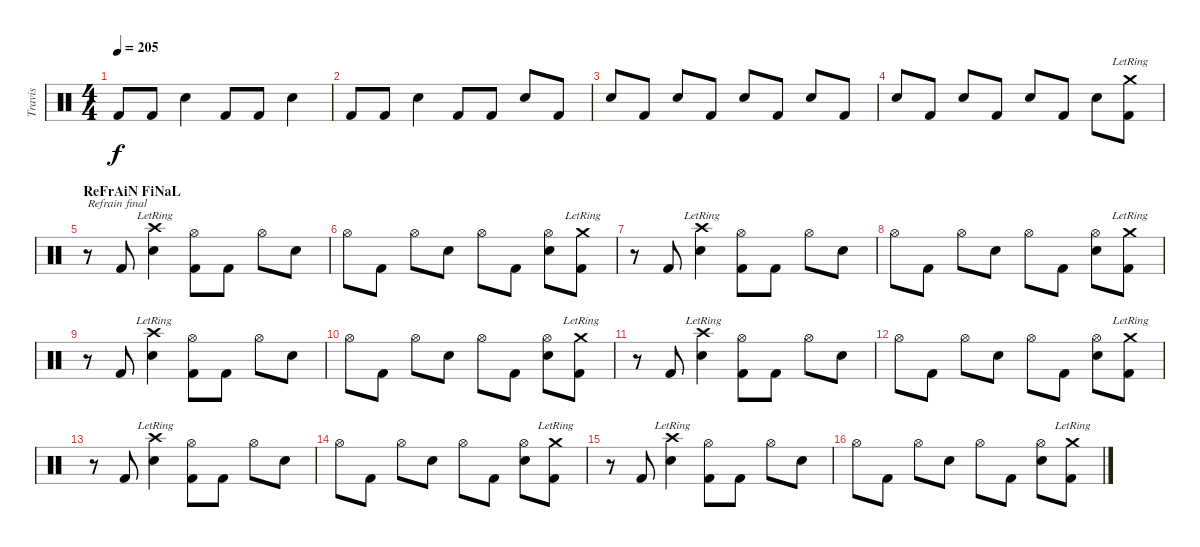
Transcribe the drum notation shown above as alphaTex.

\track ("Travis" "Travis") {instrument percussion}
\staff {score}
\articulation defaults
\ts (4 4)
\tempo 205
\clef neutral
\ks c "Kick (hit) 2".8{dy f} "Kick (hit) 2".8 "Electric Snare (hit)".4 "Kick (hit) 2".8 "Kick (hit) 2".8 "Electric Snare (hit)".4
|
"Kick (hit) 2".8 "Kick (hit) 2".8 "Electric Snare (hit)".4 "Kick (hit) 2".8 "Kick (hit) 2".8 "Electric Snare (hit)".8 "Kick (hit) 2".8 |
"Electric Snare (hit)".8 "Kick (hit) 2".8 "Electric Snare (hit)".8 "Kick (hit) 2".8 "Electric Snare (hit)".8 "Kick (hit) 2".8 "Electric Snare (hit)".8 "Kick (hit) 2".8 |
"Electric Snare (hit)".8 "Kick (hit) 2".8 "Electric Snare (hit)".8 "Kick (hit) 2".8 "Electric Snare (hit)".8 "Kick (hit) 2".8 "Electric Snare (hit)".8 ("Crash medium (hit)"{lr} "Kick (hit) 2").8 |
\section ("" "ReFrAiN FiNaL")
r.8{txt "Refrain final"} "Kick (hit) 2".8 ("Crash high (hit)"{lr} "Electric Snare (hit)").4 ("Hi-Hat (open)" "Kick (hit) 2").8 "Kick (hit) 2".8 "Hi-Hat (open)".8 "Electric Snare (hit)".8 |
"Hi-Hat (open)".8 "Kick (hit) 2".8 "Hi-Hat (open)".8 "Electric Snare (hit)".8 "Hi-Hat (open)".8 "Kick (hit) 2".8 ("Hi-Hat (open)" "Electric Snare (hit)").8 ("Crash medium (hit)"{lr} "Kick (hit) 2").8 |
r.8 "Kick (hit) 2".8 ("Crash high (hit)"{lr} "Electric Snare (hit)").4 ("Hi-Hat (open)" "Kick (hit) 2").8 "Kick (hit) 2".8 "Hi-Hat (open)".8 "Electric Snare (hit)".8 |
"Hi-Hat (open)".8 "Kick (hit) 2".8 "Hi-Hat (open)".8 "Electric Snare (hit)".8 "Hi-Hat (open)".8 "Kick (hit) 2".8 ("Hi-Hat (open)" "Electric Snare (hit)").8 ("Crash medium (hit)"{lr} "Kick (hit) 2").8 |
r.8 "Kick (hit) 2".8 ("Crash high (hit)"{lr} "Electric Snare (hit)").4 ("Hi-Hat (open)" "Kick (hit) 2").8 "Kick (hit) 2".8 "Hi-Hat (open)".8 "Electric Snare (hit)".8 |
"Hi-Hat (open)".8 "Kick (hit) 2".8 "Hi-Hat (open)".8 "Electric Snare (hit)".8 "Hi-Hat (open)".8 "Kick (hit) 2".8 ("Hi-Hat (open)" "Electric Snare (hit)").8 ("Crash medium (hit)"{lr} "Kick (hit) 2").8 |
r.8 "Kick (hit) 2".8 ("Crash high (hit)"{lr} "Electric Snare (hit)").4 ("Hi-Hat (open)" "Kick (hit) 2").8 "Kick (hit) 2".8 "Hi-Hat (open)".8 "Electric Snare (hit)".8 |
"Hi-Hat (open)".8 "Kick (hit) 2".8 "Hi-Hat (open)".8 "Electric Snare (hit)".8 "Hi-Hat (open)".8 "Kick (hit) 2".8 ("Hi-Hat (open)" "Electric Snare (hit)").8 ("Crash medium (hit)"{lr} "Kick (hit) 2").8 |
r.8 "Kick (hit) 2".8 ("Crash high (hit)"{lr} "Electric Snare (hit)").4 ("Hi-Hat (open)" "Kick (hit) 2").8 "Kick (hit) 2".8 "Hi-Hat (open)".8 "Electric Snare (hit)".8 |
"Hi-Hat (open)".8 "Kick (hit) 2".8 "Hi-Hat (open)".8 "Electric Snare (hit)".8 "Hi-Hat (open)".8 "Kick (hit) 2".8 ("Hi-Hat (open)" "Electric Snare (hit)").8 ("Crash medium (hit)"{lr} "Kick (hit) 2").8 |
r.8 "Kick (hit) 2".8 ("Crash high (hit)"{lr} "Electric Snare (hit)").4 ("Hi-Hat (open)" "Kick (hit) 2").8 "Kick (hit) 2".8 "Hi-Hat (open)".8 "Electric Snare (hit)".8 |
"Hi-Hat (open)".8 "Kick (hit) 2".8 "Hi-Hat (open)".8 "Electric Snare (hit)".8 "Hi-Hat (open)".8 "Kick (hit) 2".8 ("Hi-Hat (open)" "Electric Snare (hit)").8 ("Crash medium (hit)"{lr} "Kick (hit) 2").8
